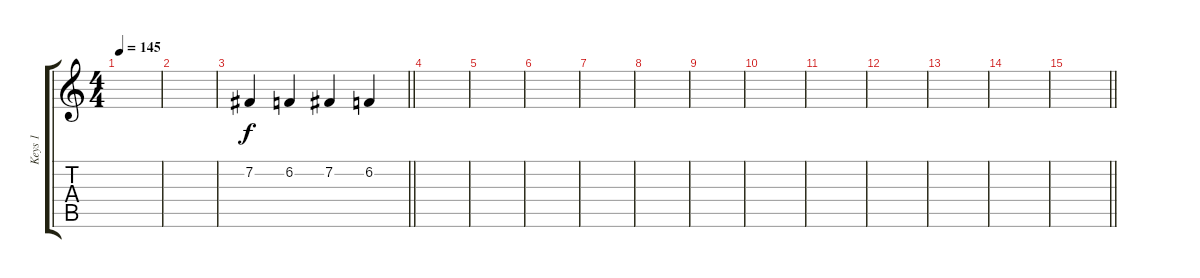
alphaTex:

\track ("Keys 1" "Keys 1") {instrument stringensemble1}
\staff {score tabs}
\tuning (E4 B3 G3 D3 A2 E2) {hide}
\ts (4 4)
\tempo 145
\clef g2
\ks c
|
|
\barLineRight lightlight
7.2.4 6.2.4 7.2.4 6.2.4 |
|
|
|
|
|
|
|
|
|
|
|
\barLineRight lightlight
